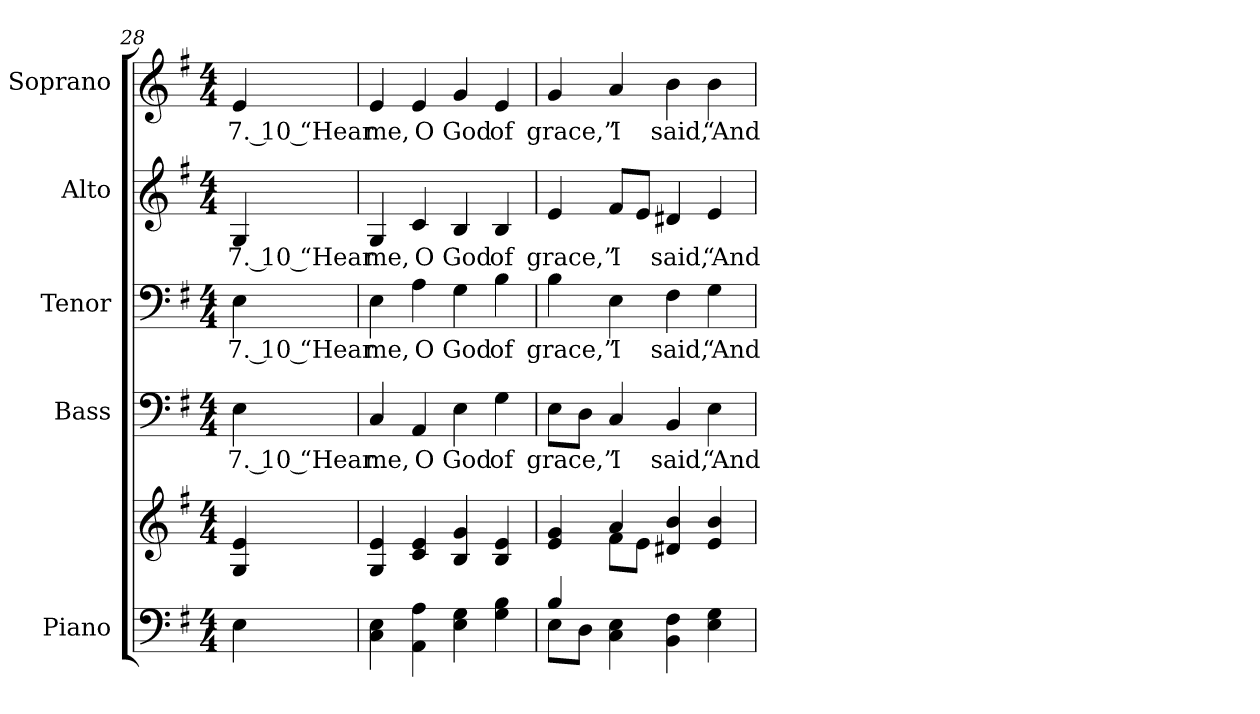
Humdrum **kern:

**kern	**kern	**kern	**text	**kern	**text	**kern	**text	**kern	**text
*part5	*part5	*part4	*part4	*part3	*part3	*part2	*part2	*part1	*part1
*staff6	*staff5	*staff4	*staff4	*staff3	*staff3	*staff2	*staff2	*staff1	*staff1
*I"Piano	*	*I"Bass	*	*I"Tenor	*	*I"Alto	*	*I"Soprano	*
*I'Pno.	*	*I'B.	*	*I'T.	*	*I'A.	*	*I'S.	*
*clefF4	*clefG2	*clefF4	*	*clefF4	*	*clefG2	*	*clefG2	*
*k[f#]	*k[f#]	*k[f#]	*	*k[f#]	*	*k[f#]	*	*k[f#]	*
*G:	*G:	*G:	*	*G:	*	*G:	*	*G:	*
*M4/4	*M4/4	*M4/4	*	*M4/4	*	*M4/4	*	*M4/4	*
=28	=28	=28	=28	=28	=28	=28	=28	=28	=28
!	!	!	!LO:LY:b:color=#000000	!	!	!	!	!	!
!	!	!	!	!	!LO:LY:b:color=#000000	!	!	!	!
!	!	!	!	!	!	!	!LO:LY:b:color=#000000	!	!
!	!	!	!	!	!	!	!	!	!LO:LY:b:color=#000000
4Ei\	4Gi/ 4ei	4Ei\	7. 10 “Hear	4Ei\	7. 10 “Hear	4Gi/	7. 10 “Hear	4ei/	7. 10 “Hear
=29	=29	=29	=29	=29	=29	=29	=29	=29	=29
!	!	!	!LO:LY:b:color=#000000	!	!	!	!	!	!
!	!	!	!	!	!LO:LY:b:color=#000000	!	!	!	!
!	!	!	!	!	!	!	!LO:LY:b:color=#000000	!	!
!	!	!	!	!	!	!	!	!	!LO:LY:b:color=#000000
4Ci\ 4Ei	4Gi/ 4ei	4Ci/	me,	4Ei\	me,	4Gi/	me,	4ei/	me,
!	!	!	!LO:LY:b:color=#000000	!	!	!	!	!	!
!	!	!	!	!	!LO:LY:b:color=#000000	!	!	!	!
!	!	!	!	!	!	!	!LO:LY:b:color=#000000	!	!
!	!	!	!	!	!	!	!	!	!LO:LY:b:color=#000000
4AAi\ 4Ai	4ci/ 4ei	4AAi/	O	4Ai\	O	4ci/	O	4ei/	O
!	!	!	!LO:LY:b:color=#000000	!	!	!	!	!	!
!	!	!	!	!	!LO:LY:b:color=#000000	!	!	!	!
!	!	!	!	!	!	!	!LO:LY:b:color=#000000	!	!
!	!	!	!	!	!	!	!	!	!LO:LY:b:color=#000000
4Ei\ 4Gi	4Bi/ 4gi	4Ei\	God	4Gi\	God	4Bi/	God	4gi/	God
!	!	!	!LO:LY:b:color=#000000	!	!	!	!	!	!
!	!	!	!	!	!LO:LY:b:color=#000000	!	!	!	!
!	!	!	!	!	!	!	!LO:LY:b:color=#000000	!	!
!	!	!	!	!	!	!	!	!	!LO:LY:b:color=#000000
4Gi\ 4Bi	4Bi/ 4ei	4Gi\	of	4Bi\	of	4Bi/	of	4ei/	of
=30	=30	=30	=30	=30	=30	=30	=30	=30	=30
*^	*^	*	*	*	*	*	*	*	*
!	!	!	!	!	!LO:LY:b:color=#000000	!	!	!	!	!	!
!	!	!	!	!	!	!	!LO:LY:b:color=#000000	!	!	!	!
!	!	!	!	!	!	!	!	!	!LO:LY:b:color=#000000	!	!
!	!	!	!	!	!	!	!	!	!	!	!LO:LY:b:color=#000000
4Bi/	8Ei\L	4ei/ 4gi	4ryy	8Ei\L	grace,”	4Bi\	grace,”	4ei/	grace,”	4gi/	grace,”
.	8Di\J	.	.	8Di\J	.	.	.	.	.	.	.
!	!	!	!	!	!LO:LY:b:color=#000000	!	!	!	!	!	!
!	!	!	!	!	!	!	!LO:LY:b:color=#000000	!	!	!	!
!	!	!	!	!	!	!	!	!	!LO:LY:b:color=#000000	!	!
!	!	!	!	!	!	!	!	!	!	!	!LO:LY:b:color=#000000
4Ci\ 4Ei	4ryy	4ai/	8f#i\L	4Ci/	I	4Ei\	I	8f#i/L	I	4ai/	I
.	.	.	8ei\J	.	.	.	.	8ei/J	.	.	.
!	!	!	!	!	!LO:LY:b:color=#000000	!	!	!	!	!	!
!	!	!	!	!	!	!	!LO:LY:b:color=#000000	!	!	!	!
!	!	!	!	!	!	!	!	!	!LO:LY:b:color=#000000	!	!
!	!	!	!	!	!	!	!	!	!	!	!LO:LY:b:color=#000000
4BBi\ 4F#i	2ryy	4d#Xi/ 4bi	2ryy	4BBi/	said,	4F#i\	said,	4d#Xi/	said,	4bi\	said,
!	!	!	!	!	!LO:LY:b:color=#000000	!	!	!	!	!	!
!	!	!	!	!	!	!	!LO:LY:b:color=#000000	!	!	!	!
!	!	!	!	!	!	!	!	!	!LO:LY:b:color=#000000	!	!
!	!	!	!	!	!	!	!	!	!	!	!LO:LY:b:color=#000000
4Ei\ 4Gi	.	4ei/ 4bi	.	4Ei\	“And	4Gi\	“And	4ei/	“And	4bi\	“And
*v	*v	*	*	*	*	*	*	*	*	*	*
*	*v	*v	*	*	*	*	*	*	*	*
=	=	=	=	=	=	=	=	=	=
*-	*-	*-	*-	*-	*-	*-	*-	*-	*-
